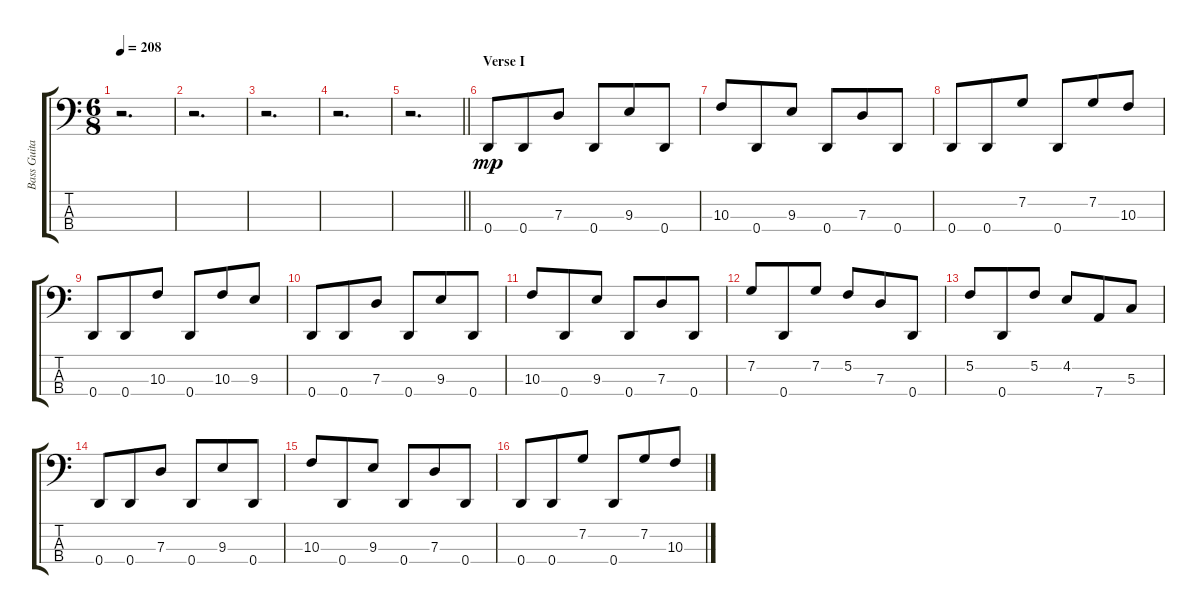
\track ("Bass Guitar" "Bass Guita") {instrument electricbassfinger}
\staff {score tabs}
\tuning (F2 C2 G1 D1) {hide}
\ts (6 8)
\tempo 208
\clef f4
\ks c
r.2{d dy mp} |
r.2{d} |
r.2{d} |
r.2{d} |
\barLineRight lightlight
r.2{d} |
\section ("" "Verse I")
0.4.8 0.4.8 7.3.8 0.4.8 9.3.8 0.4.8 |
10.3.8 0.4.8 9.3.8 0.4.8 7.3.8 0.4.8 |
0.4.8 0.4.8 7.2.8 0.4.8 7.2.8 10.3.8 |
0.4.8 0.4.8 10.3.8 0.4.8 10.3.8 9.3.8 |
0.4.8 0.4.8 7.3.8 0.4.8 9.3.8 0.4.8 |
10.3.8 0.4.8 9.3.8 0.4.8 7.3.8 0.4.8 |
7.2.8 0.4.8 7.2.8 5.2.8 7.3.8 0.4.8 |
5.2.8 0.4.8 5.2.8 4.2.8 7.4.8 5.3.8 |
0.4.8 0.4.8 7.3.8 0.4.8 9.3.8 0.4.8 |
10.3.8 0.4.8 9.3.8 0.4.8 7.3.8 0.4.8 |
0.4.8 0.4.8 7.2.8 0.4.8 7.2.8 10.3.8
